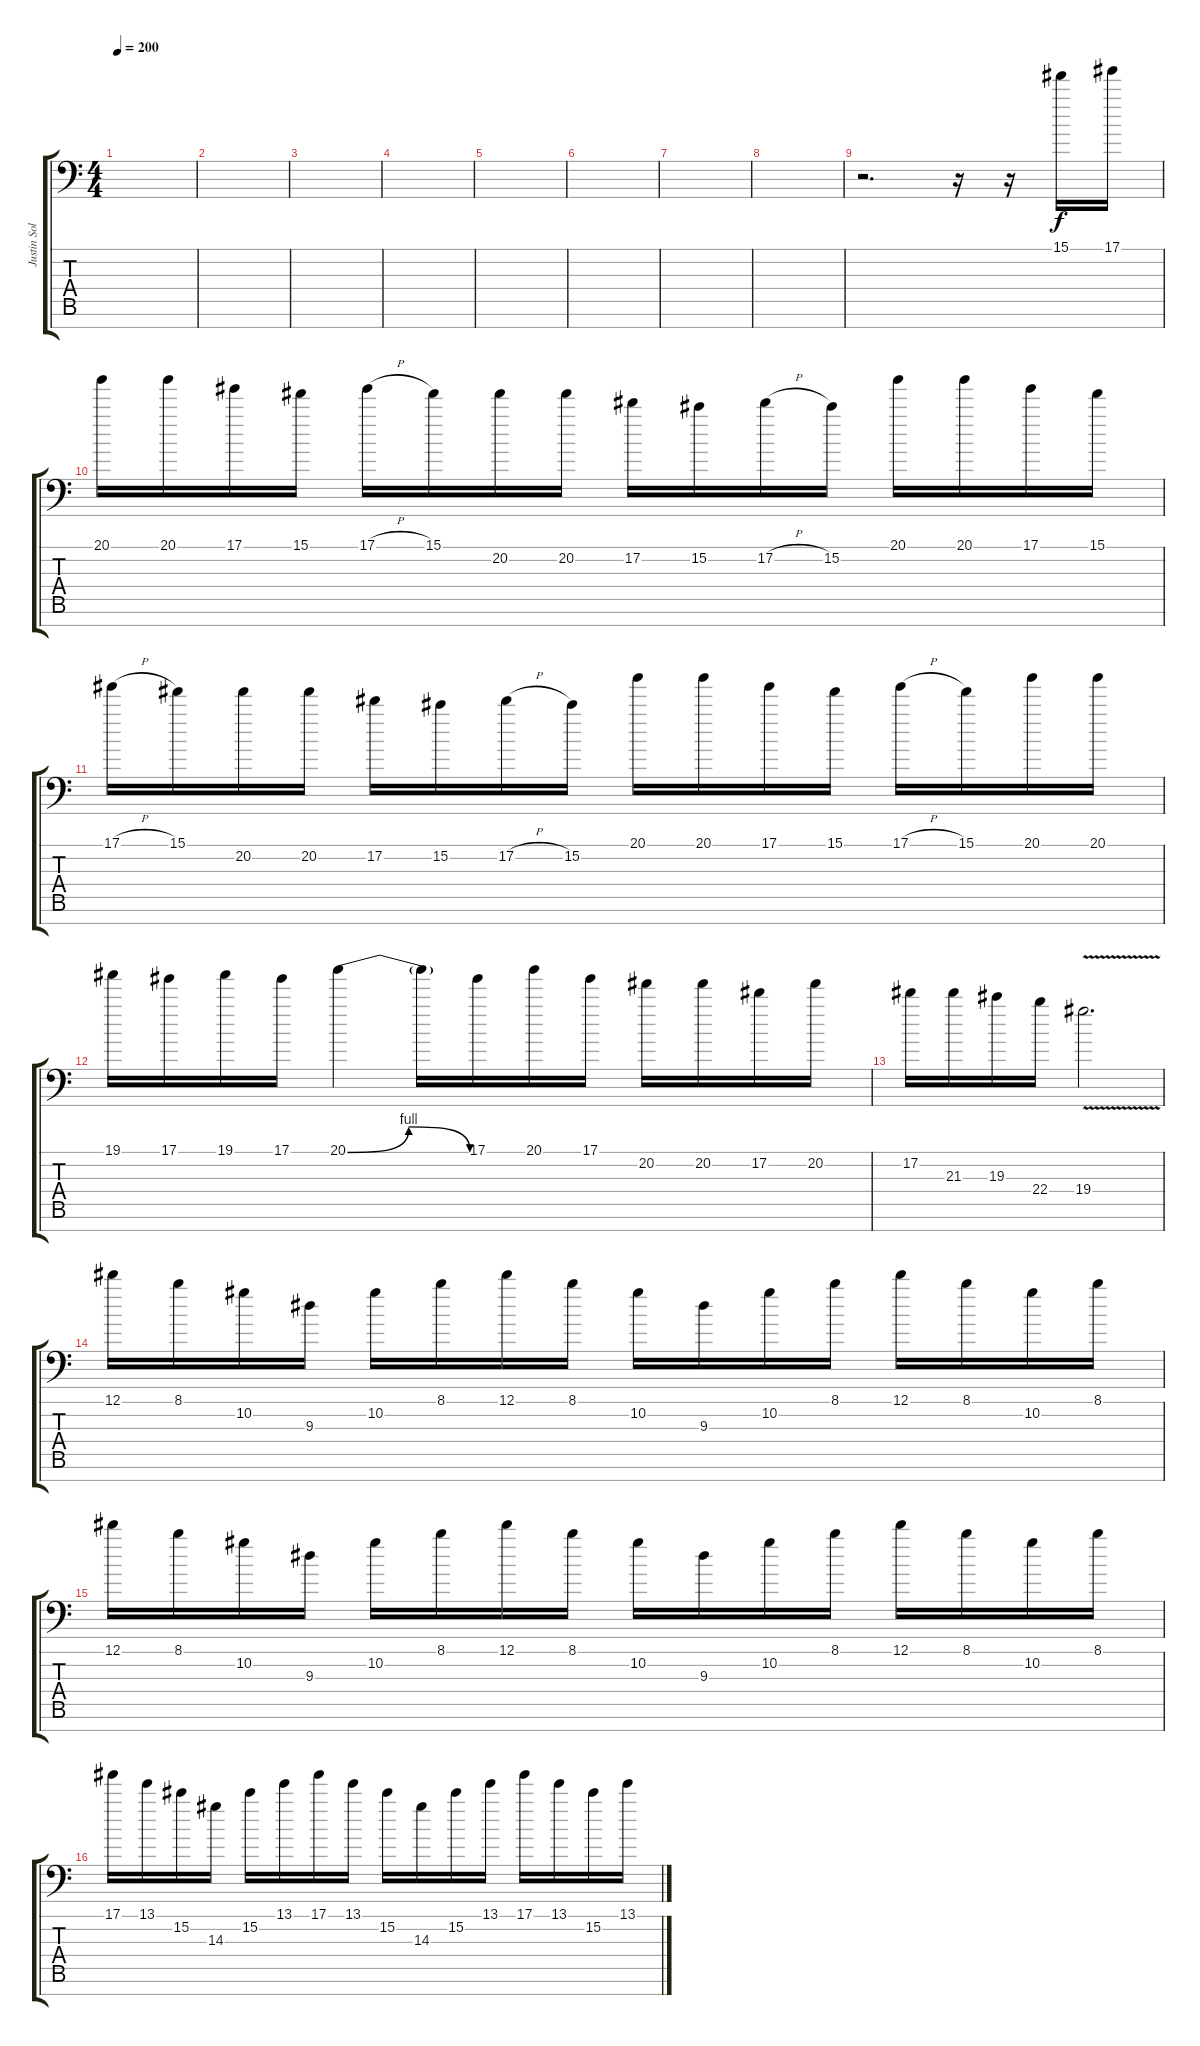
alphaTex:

\track ("Justin Solo" "Justin Sol") {instrument distortionguitar}
\staff {score tabs}
\tuning (Eb4 Bb3 Gb3 Db3 Ab2 Eb2 Ab1) {hide}
\ts (4 4)
\tempo 200
\clef f4
\ks c
|
|
|
|
|
|
|
|
r.2{d} r.16 r.16 15.1.16 17.1.16 |
20.1.16 20.1.16 17.1.16 15.1.16 17.1{h}.16 15.1.16 20.2.16 20.2.16 17.2.16 15.2.16 17.2{h}.16 15.2.16 20.1.16 20.1.16 17.1.16 15.1.16 |
17.1{h}.16 15.1.16 20.2.16 20.2.16 17.2.16 15.2.16 17.2{h}.16 15.2.16 20.1.16 20.1.16 17.1.16 15.1.16 17.1{h}.16 15.1.16 20.1.16 20.1.16 |
19.1.16 17.1.16 19.1.16 17.1.16 20.1{be (bendrelease 0 0 15 4 51 4 60 0)}.4 20.1{t}.16 17.1.16 20.1.16 17.1.16 20.2.16 20.2.16 17.2.16 20.2.16 |
17.2.16 21.3.16 19.3.16 22.4.16 19.4{v}.2{d} |
12.1.16 8.1.16 10.2.16 9.3.16 10.2.16 8.1.16 12.1.16 8.1.16 10.2.16 9.3.16 10.2.16 8.1.16 12.1.16 8.1.16 10.2.16 8.1.16 |
12.1.16 8.1.16 10.2.16 9.3.16 10.2.16 8.1.16 12.1.16 8.1.16 10.2.16 9.3.16 10.2.16 8.1.16 12.1.16 8.1.16 10.2.16 8.1.16 |
17.1.16 13.1.16 15.2.16 14.3.16 15.2.16 13.1.16 17.1.16 13.1.16 15.2.16 14.3.16 15.2.16 13.1.16 17.1.16 13.1.16 15.2.16 13.1.16
